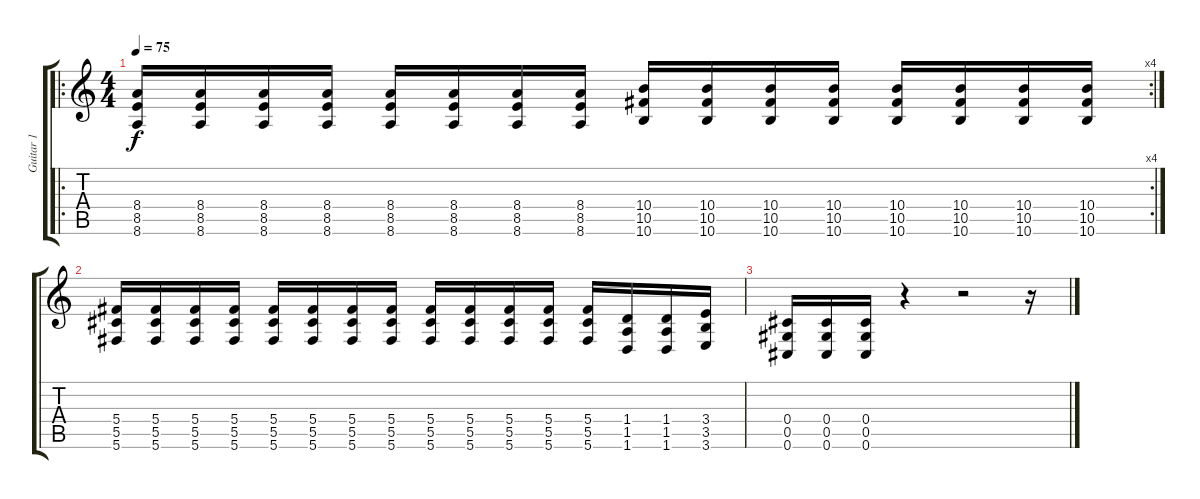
\track ("Guitar 1" "Guitar 1") {instrument overdrivenguitar}
\staff {score tabs}
\tuning (Eb4 Bb3 Gb3 Db3 Ab2 Db2) {hide}
\ro
\rc 4
\ts (4 4)
\tempo 75
\clef g2
\ks c
(8.4 8.5 8.6).16{dy f} (8.4 8.5 8.6).16 (8.4 8.5 8.6).16 (8.4 8.5 8.6).16 (8.4 8.5 8.6).16 (8.4 8.5 8.6).16 (8.4 8.5 8.6).16 (8.4 8.5 8.6).16 (10.4 10.5 10.6).16 (10.4 10.5 10.6).16 (10.4 10.5 10.6).16 (10.4 10.5 10.6).16 (10.4 10.5 10.6).16 (10.4 10.5 10.6).16 (10.4 10.5 10.6).16 (10.4 10.5 10.6).16 |
(5.4 5.5 5.6).16 (5.4 5.5 5.6).16 (5.4 5.5 5.6).16 (5.4 5.5 5.6).16 (5.4 5.5 5.6).16 (5.4 5.5 5.6).16 (5.4 5.5 5.6).16 (5.4 5.5 5.6).16 (5.4 5.5 5.6).16 (5.4 5.5 5.6).16 (5.4 5.5 5.6).16 (5.4 5.5 5.6).16 (5.4 5.5 5.6).16 (1.4 1.5 1.6).16 (1.4 1.5 1.6).16 (3.4 3.5 3.6).16 |
(0.4 0.5 0.6).16 (0.4 0.5 0.6).16 (0.4 0.5 0.6).16 r.4 r.2 r.16
